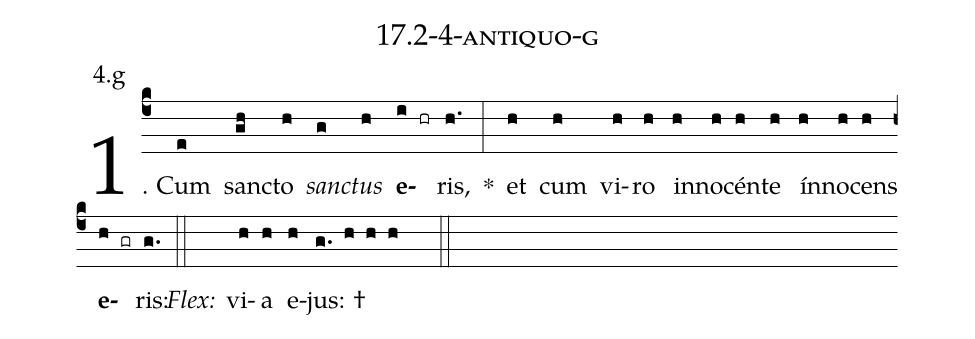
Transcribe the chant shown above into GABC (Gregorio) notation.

name: 17.2-4-antiquo-g;
annotation: 4.g;
%%
(c4)1. Cum(e) sanc(gh)to(h) <i>sanc</i>(g)<i>tus</i>(h) <b>e</b>(i hr)ris,(h.) *(:) et(h) cum(h) vi(h)ro(h) in(h)no(h)cén(h)te(h) ín(h)no(h)cens(h) <b>e</b>(h gr)ris:(g.) (::)
<i>Flex:</i>()  vi(h)a(h) e(h)jus: †(g. h h h  ::)
